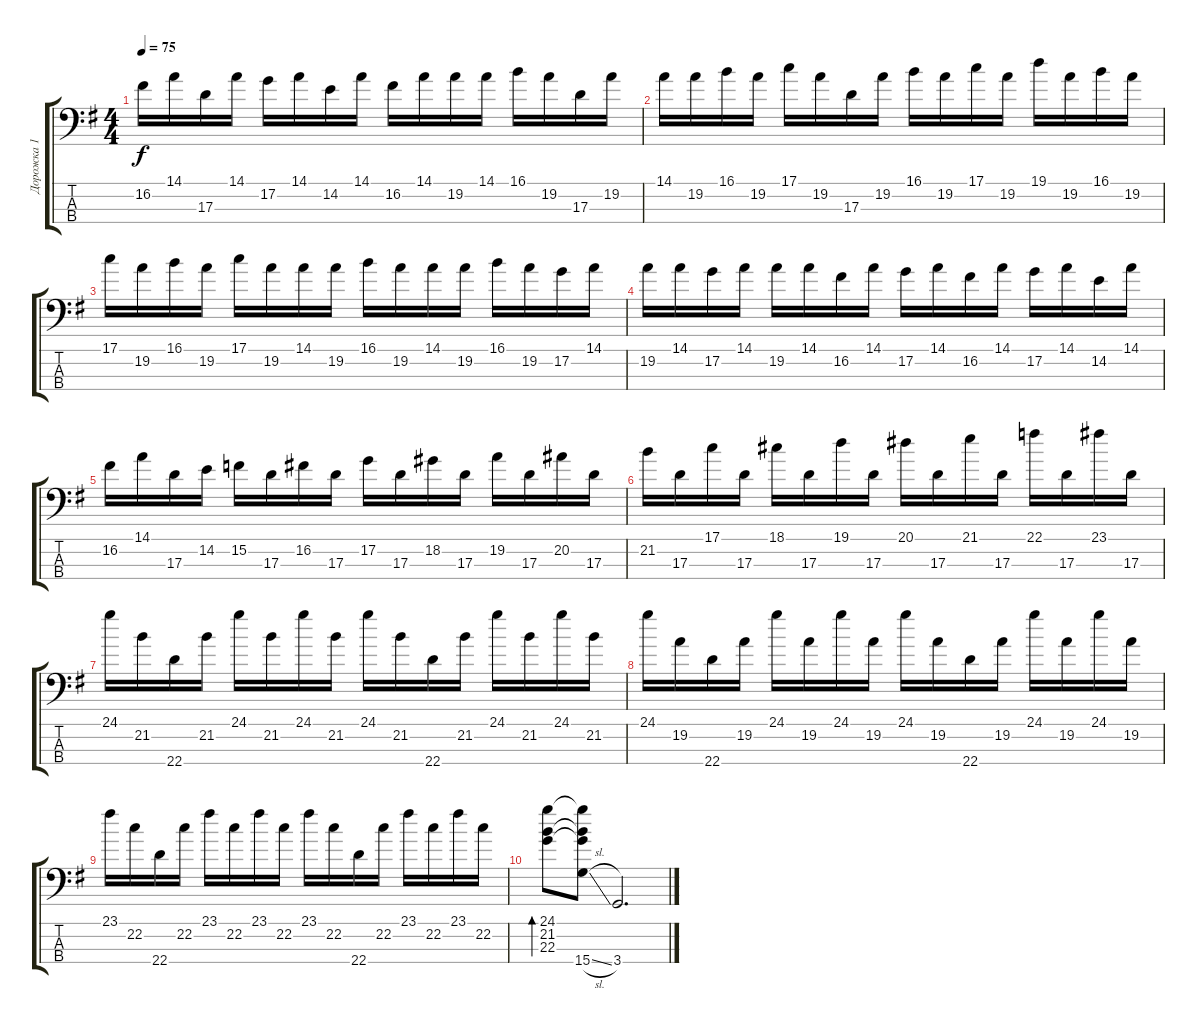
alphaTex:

\track ("Дорожка 1" "Дорожка 1") {instrument electricbassfinger}
\staff {score tabs}
\tuning (G2 D2 A1 E1) {hide}
\ts (4 4)
\tempo 75
\clef f4
\ks g
16.2.16{dy f} 14.1.16 17.3.16 14.1.16 17.2.16 14.1.16 14.2.16 14.1.16 16.2.16 14.1.16 19.2.16 14.1.16 16.1.16 19.2.16 17.3.16 19.2.16 |
14.1.16 19.2.16 16.1.16 19.2.16 17.1.16 19.2.16 17.3.16 19.2.16 16.1.16 19.2.16 17.1.16 19.2.16 19.1.16 19.2.16 16.1.16 19.2.16 |
17.1.16 19.2.16 16.1.16 19.2.16 17.1.16 19.2.16 14.1.16 19.2.16 16.1.16 19.2.16 14.1.16 19.2.16 16.1.16 19.2.16 17.2.16 14.1.16 |
19.2.16 14.1.16 17.2.16 14.1.16 19.2.16 14.1.16 16.2.16 14.1.16 17.2.16 14.1.16 16.2.16 14.1.16 17.2.16 14.1.16 14.2.16 14.1.16 |
16.2.16 14.1.16 17.3.16 14.2.16 15.2.16 17.3.16 16.2.16 17.3.16 17.2.16 17.3.16 18.2.16 17.3.16 19.2.16 17.3.16 20.2.16 17.3.16 |
21.2.16 17.3.16 17.1.16 17.3.16 18.1.16 17.3.16 19.1.16 17.3.16 20.1.16 17.3.16 21.1.16 17.3.16 22.1.16 17.3.16 23.1.16 17.3.16 |
24.1.16 21.2.16 22.4.16 21.2.16 24.1.16 21.2.16 24.1.16 21.2.16 24.1.16 21.2.16 22.4.16 21.2.16 24.1.16 21.2.16 24.1.16 21.2.16 |
24.1.16 19.2.16 22.4.16 19.2.16 24.1.16 19.2.16 24.1.16 19.2.16 24.1.16 19.2.16 22.4.16 19.2.16 24.1.16 19.2.16 24.1.16 19.2.16 |
23.1.16 22.2.16 22.4.16 22.2.16 23.1.16 22.2.16 23.1.16 22.2.16 23.1.16 22.2.16 22.4.16 22.2.16 23.1.16 22.2.16 23.1.16 22.2.16 |
(24.1 21.2 22.3).8{bd 240} (24.1{t} 21.2{t} 22.3{t} 15.4{sl}).8 3.4.2{d}
